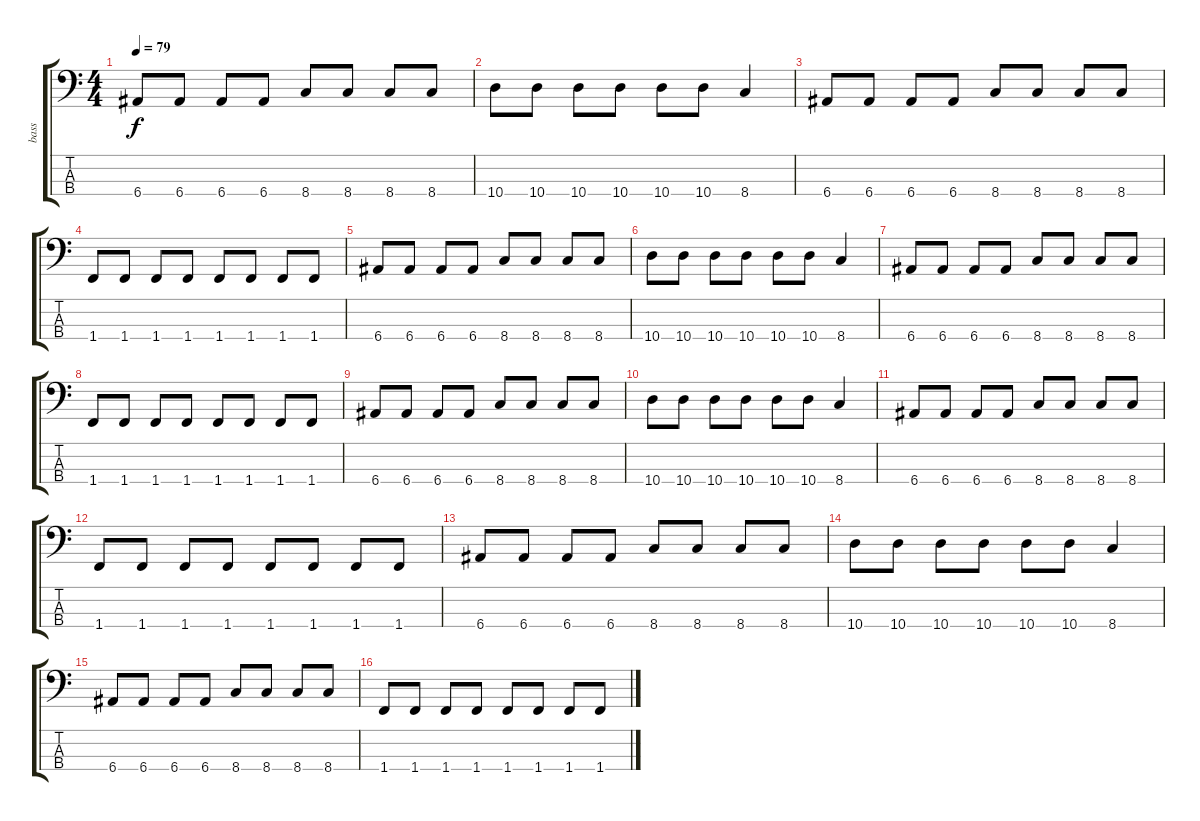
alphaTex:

\track ("bass" "bass") {instrument electricbassfinger}
\staff {score tabs}
\tuning (G2 D2 A1 E1) {hide}
\ts (4 4)
\tempo 79
\clef f4
\ks c
6.4.8{dy f instrument electricbassfinger} 6.4.8 6.4.8 6.4.8 8.4.8 8.4.8 8.4.8 8.4.8 |
10.4.8 10.4.8 10.4.8 10.4.8 10.4.8 10.4.8 8.4.4 |
6.4.8 6.4.8 6.4.8 6.4.8 8.4.8 8.4.8 8.4.8 8.4.8 |
1.4.8 1.4.8 1.4.8 1.4.8 1.4.8 1.4.8 1.4.8 1.4.8 |
6.4.8 6.4.8 6.4.8 6.4.8 8.4.8 8.4.8 8.4.8 8.4.8 |
10.4.8 10.4.8 10.4.8 10.4.8 10.4.8 10.4.8 8.4.4 |
6.4.8 6.4.8 6.4.8 6.4.8 8.4.8 8.4.8 8.4.8 8.4.8 |
1.4.8 1.4.8 1.4.8 1.4.8 1.4.8 1.4.8 1.4.8 1.4.8 |
6.4.8 6.4.8 6.4.8 6.4.8 8.4.8 8.4.8 8.4.8 8.4.8 |
10.4.8 10.4.8 10.4.8 10.4.8 10.4.8 10.4.8 8.4.4 |
6.4.8 6.4.8 6.4.8 6.4.8 8.4.8 8.4.8 8.4.8 8.4.8 |
1.4.8 1.4.8 1.4.8 1.4.8 1.4.8 1.4.8 1.4.8 1.4.8 |
6.4.8 6.4.8 6.4.8 6.4.8 8.4.8 8.4.8 8.4.8 8.4.8 |
10.4.8 10.4.8 10.4.8 10.4.8 10.4.8 10.4.8 8.4.4 |
6.4.8 6.4.8 6.4.8 6.4.8 8.4.8 8.4.8 8.4.8 8.4.8 |
1.4.8 1.4.8 1.4.8 1.4.8 1.4.8 1.4.8 1.4.8 1.4.8
